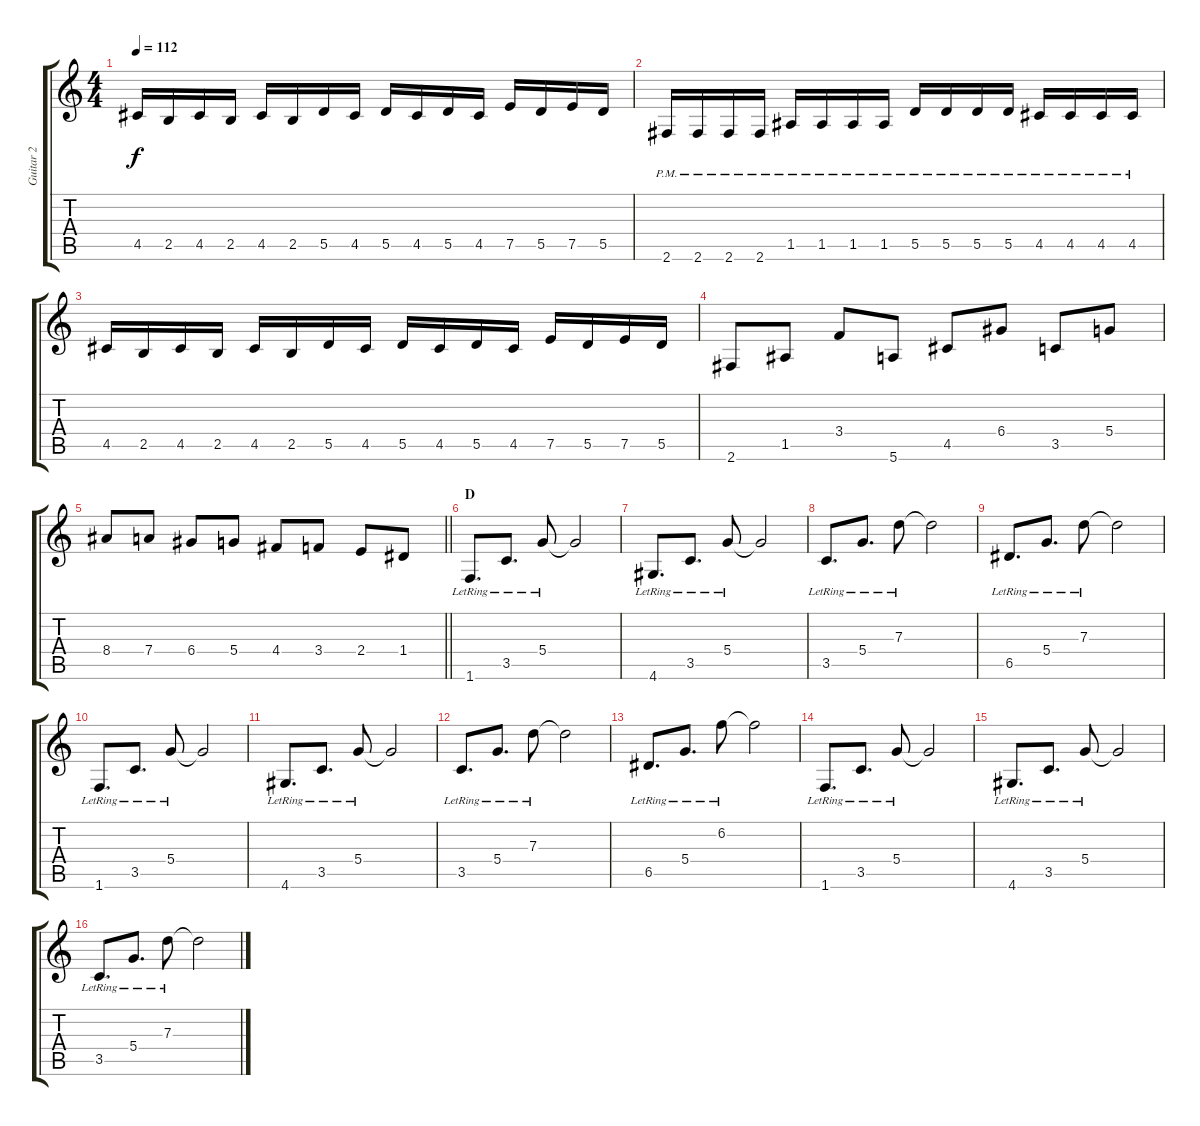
\track ("Guitar 2" "Guitar 2") {instrument overdrivenguitar}
\staff {score tabs}
\tuning (E4 B3 G3 D3 A2 E2) {hide}
\ts (4 4)
\tempo 112
\clef g2
\ks c
4.5.16{dy f} 2.5.16 4.5.16 2.5.16 4.5.16 2.5.16 5.5.16 4.5.16 5.5.16 4.5.16 5.5.16 4.5.16 7.5.16 5.5.16 7.5.16 5.5.16 |
2.6{pm}.16 2.6{pm}.16 2.6{pm}.16 2.6{pm}.16 1.5{pm}.16 1.5{pm}.16 1.5{pm}.16 1.5{pm}.16 5.5{pm}.16 5.5{pm}.16 5.5{pm}.16 5.5{pm}.16 4.5{pm}.16 4.5{pm}.16 4.5{pm}.16 4.5{pm}.16 |
4.5.16 2.5.16 4.5.16 2.5.16 4.5.16 2.5.16 5.5.16 4.5.16 5.5.16 4.5.16 5.5.16 4.5.16 7.5.16 5.5.16 7.5.16 5.5.16 |
2.6.8 1.5.8 3.4.8 5.6.8 4.5.8 6.4.8 3.5.8 5.4.8 |
\barLineRight lightlight
8.4.8 7.4.8 6.4.8 5.4.8 4.4.8 3.4.8 2.4.8 1.4.8 |
\section ("" "D")
1.6{lr}.8{d instrument acousticguitarsteel} 3.5{lr}.8{d} 5.4{lr}.8 5.4{t}.2 |
4.6{lr}.8{d} 3.5{lr}.8{d} 5.4{lr}.8 5.4{t}.2 |
3.5{lr}.8{d} 5.4{lr}.8{d} 7.3{lr}.8 7.3{t}.2 |
6.5{lr}.8{d} 5.4{lr}.8{d} 7.3{lr}.8 7.3{t}.2 |
1.6{lr}.8{d} 3.5{lr}.8{d} 5.4{lr}.8 5.4{t}.2 |
4.6{lr}.8{d} 3.5{lr}.8{d} 5.4{lr}.8 5.4{t}.2 |
3.5{lr}.8{d} 5.4{lr}.8{d} 7.3{lr}.8 7.3{t}.2 |
6.5{lr}.8{d} 5.4{lr}.8{d} 6.2{lr}.8 6.2{t}.2 |
1.6{lr}.8{d} 3.5{lr}.8{d} 5.4{lr}.8 5.4{t}.2 |
4.6{lr}.8{d} 3.5{lr}.8{d} 5.4{lr}.8 5.4{t}.2 |
3.5{lr}.8{d} 5.4{lr}.8{d} 7.3{lr}.8 7.3{t}.2
